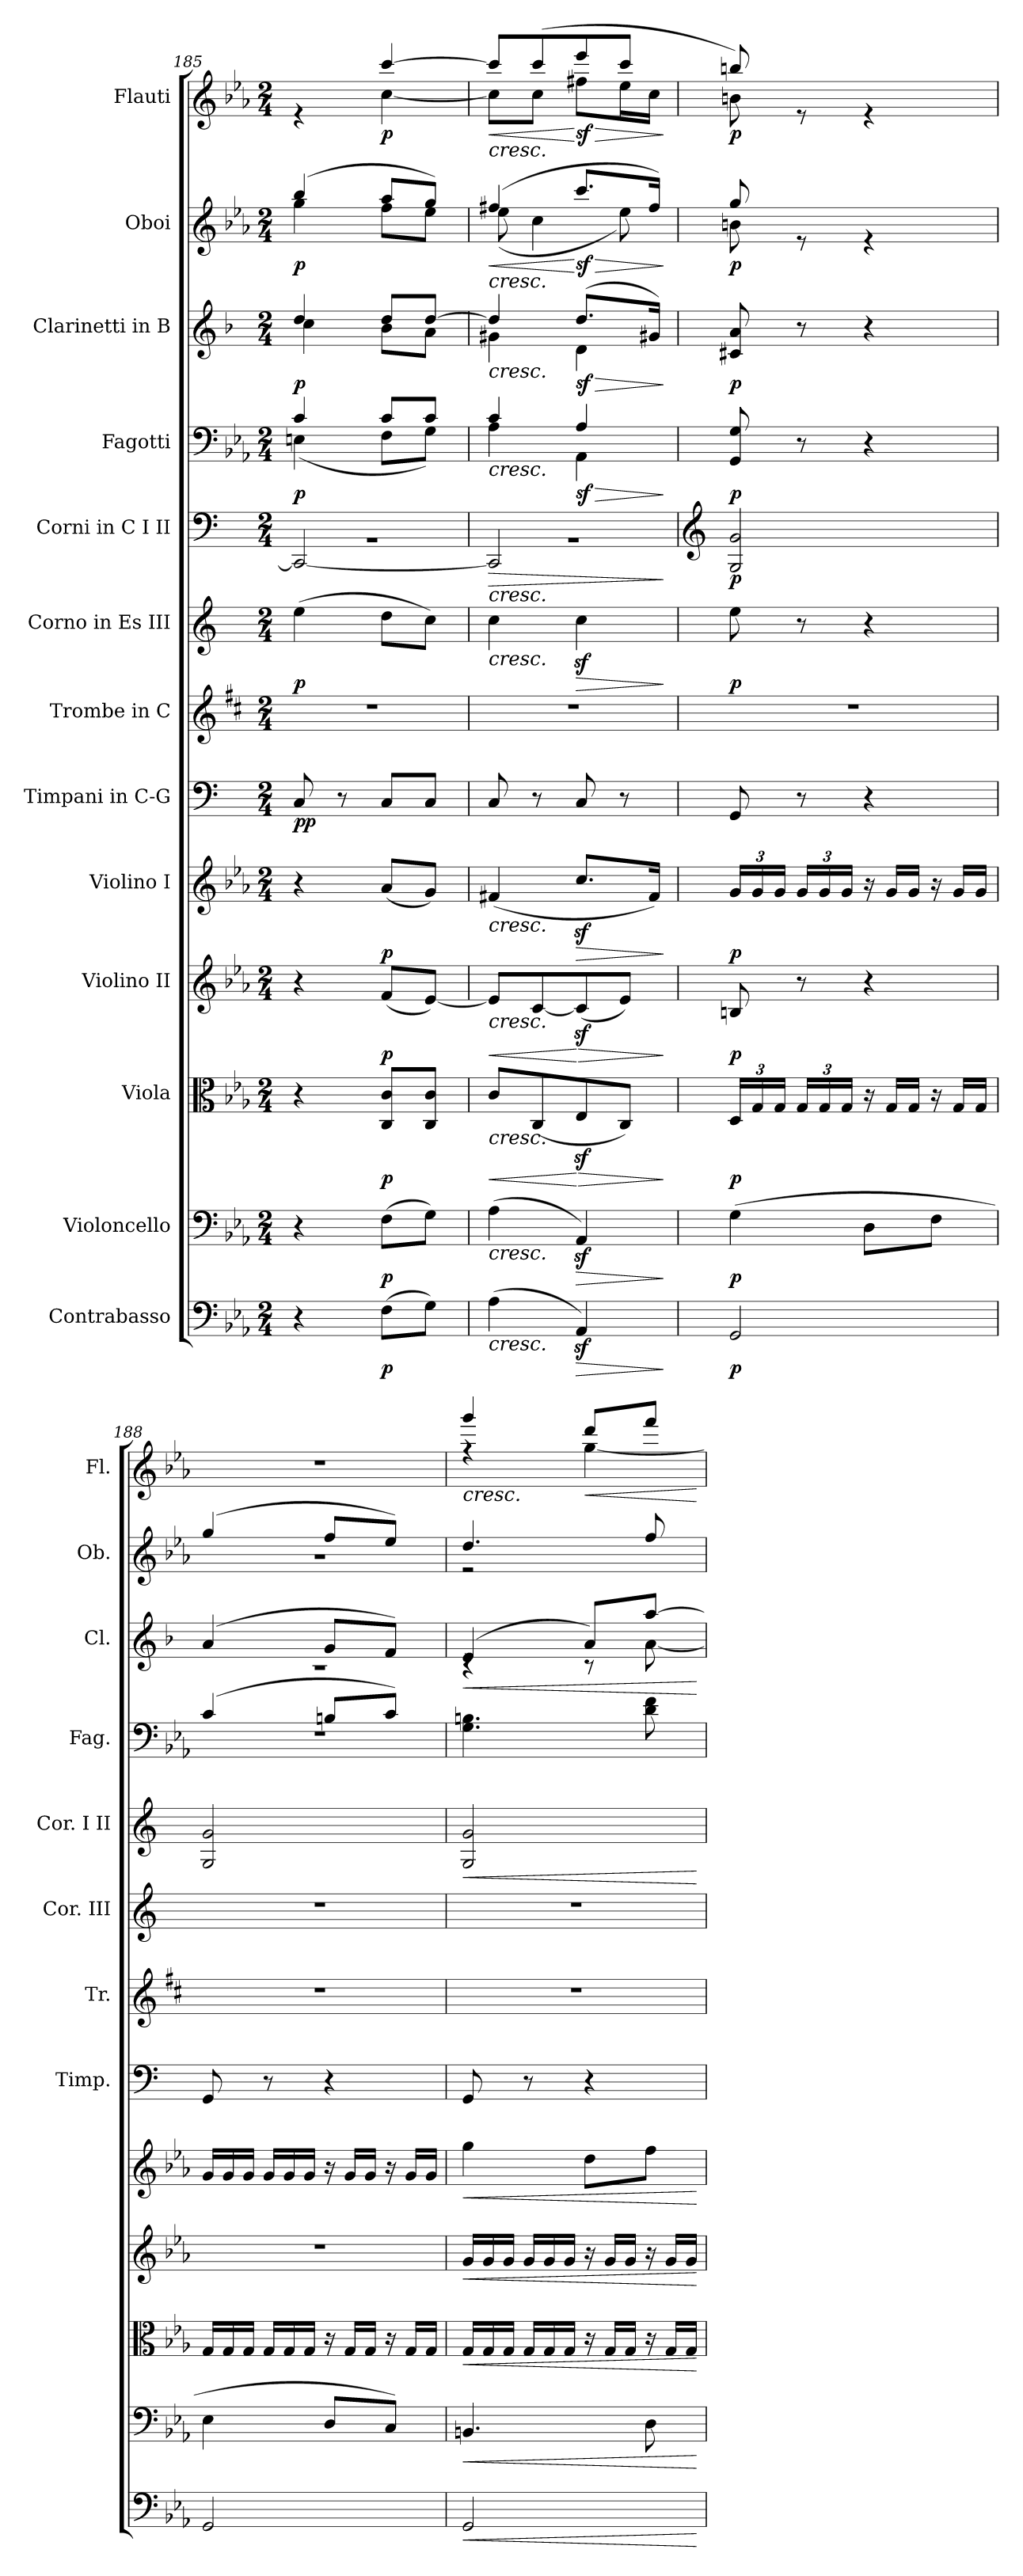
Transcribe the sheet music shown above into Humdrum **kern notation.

**kern	**dynam	**kern	**dynam	**kern	**dynam	**kern	**dynam	**kern	**dynam	**kern	**dynam	**kern	**kern	**dynam	**kern	**dynam	**kern	**dynam	**kern	**dynam	**kern	**dynam	**kern	**dynam
*part13	*part13	*part12	*part12	*part11	*part11	*part10	*part10	*part9	*part9	*part8	*part8	*part7	*part6	*part6	*part5	*part5	*part4	*part4	*part3	*part3	*part2	*part2	*part1	*part1
*staff13	*staff13	*staff12	*staff12	*staff11	*staff11	*staff10	*staff10	*staff9	*staff9	*staff8	*staff8	*staff7	*staff6	*staff6	*staff5	*staff5	*staff4	*staff4	*staff3	*staff3	*staff2	*staff2	*staff1	*staff1
*I"Contrabasso	*	*I"Violoncello	*	*I"Viola	*	*I"Violino II	*	*I"Violino I	*	*I"Timpani in C-G	*	*I"Trombe in C	*I"Corno in Es III	*	*I"Corni in C I II	*	*I"Fagotti	*	*I"Clarinetti in B	*	*I"Oboi	*	*I"Flauti	*
*	*	*	*	*	*	*	*	*	*	*I'Timp.	*	*I'Tr.	*I'Cor. III	*	*I'Cor. I II	*	*I'Fag.	*	*I'Cl.	*	*I'Ob.	*	*I'Fl.	*
*clefF4	*	*clefF4	*	*clefC3	*	*clefG2	*	*clefG2	*	*clefF4	*	*clefG2	*clefG2	*	*clefF4	*	*clefF4	*	*clefG2	*	*clefG2	*	*clefG2	*
*ITrd7c12	*	*	*	*	*	*	*	*	*	*	*	*ITrd1c2	*ITrd5c9	*	*ITrd7c12	*	*	*	*ITrd1c2	*	*	*	*	*
*k[b-e-a-]	*	*k[b-e-a-]	*	*k[b-e-a-]	*	*k[b-e-a-]	*	*k[b-e-a-]	*	*k[]	*	*k[]	*k[b-e-a-]	*	*k[]	*	*k[b-e-a-]	*	*k[b-e-a-]	*	*k[b-e-a-]	*	*k[b-e-a-]	*
*M2/4	*	*M2/4	*	*M2/4	*	*M2/4	*	*M2/4	*	*M2/4	*	*M2/4	*M2/4	*	*M2/4	*	*M2/4	*	*M2/4	*	*M2/4	*	*M2/4	*
=185	=185	=185	=185	=185	=185	=185	=185	=185	=185	=185	=185	=185	=185	=185	=185	=185	=185	=185	=185	=185	=185	=185	=185	=185
*	*	*	*	*	*	*	*	*	*	*	*	*	*	*	*^	*	*^	*	*^	*	*^	*	*^	*
!	!	!	!	!	!	!	!	!	!	!	!LO:DY:b	!	!	!LO:DY:b	!	!	!	!	!	!LO:DY:b	!	!	!LO:DY:b	!	!	!LO:DY:b	!	!	!
4r	.	4r	.	4r	.	4r	.	4r	.	8C/	pp	2r	(4g\	p	2rBB	2CCC/_	.	4c/	(4En\	p	4cc/	4b-\	p	(4bb-/	4gg\	p	4re	4ryy	.
.	.	.	.	.	.	.	.	.	.	8r	.	.	.	.	.	.	.	.	.	.	.	.	.	.	.	.	.	.	.
!	!LO:DY:b	!	!LO:DY:b	!	!LO:DY:b	!	!LO:DY:b	!	!LO:DY:b	!	!	!	!	!	!	!	!	!	!	!	!	!	!	!	!	!	!	!	!LO:DY:b
(8FF\L	p	(8F\L	p	8C/ 8c/L	p	(8f/L	p	(8a-/L	p	8C/L	.	.	8f\L	.	.	.	.	8c/L	8F\L	.	8cc/L	8a-\L	.	8aa-/L	8ff\L	.	[4ccc/	[4cc\	p
8GG\J)	.	8G\J)	.	8C/ 8c/J	.	[8e-/J)	.	8g/J)	.	8C/J	.	.	8e-\J)	.	.	.	.	8c/J	8G\J)	.	[8cc/J	8g\J	.	8gg/J)	8ee-\J	.	.	.	.
!!LO:PB:g=z	!!
=186	=186	=186	=186	=186	=186	=186	=186	=186	=186	=186	=186	=186	=186	=186	=186	=186	=186	=186	=186	=186	=186	=186	=186	=186	=186	=186	=186	=186	=186
!	!	!	!	!	!	!	!	!	!	!	!	!	!	!	!	!	!	!	!	!	!	!	!	!	!	!	!LO:TX:b:i:t=cresc.	!	!
!	!	!	!	!	!	!	!	!	!	!	!	!	!	!	!	!	!	!	!	!	!	!	!	!LO:TX:b:i:t=cresc.	!	!	!	!	!
!	!	!	!	!	!	!	!	!	!	!	!	!	!	!	!	!	!	!	!	!	!LO:TX:b:i:t=cresc.	!	!	!	!	!	!	!	!
!	!	!	!	!	!	!	!	!	!	!	!	!	!	!	!	!	!	!LO:TX:b:i:t=cresc.	!	!	!	!	!	!	!	!	!	!	!
!	!	!	!	!	!	!	!	!	!	!	!	!	!	!	!LO:TX:b:i:t=cresc.	!	!	!	!	!	!	!	!	!	!	!	!	!	!
!	!	!	!	!	!	!	!	!	!	!	!	!	!LO:TX:b:i:t=cresc.	!	!	!	!	!	!	!	!	!	!	!	!	!	!	!	!
!	!	!	!	!	!	!	!	!LO:TX:b:i:t=cresc.	!	!	!	!	!	!	!	!	!	!	!	!	!	!	!	!	!	!	!	!	!
!	!	!	!	!	!	!LO:TX:b:i:t=cresc.	!	!	!	!	!	!	!	!	!	!	!	!	!	!	!	!	!	!	!	!	!	!	!
!	!	!	!	!LO:TX:b:i:t=cresc.	!	!	!	!	!	!	!	!	!	!	!	!	!	!	!	!	!	!	!	!	!	!	!	!	!
!	!	!LO:TX:b:i:t=cresc.	!	!	!	!	!	!	!	!	!	!	!	!	!	!	!	!	!	!	!	!	!	!	!	!	!	!	!
!LO:TX:b:i:t=cresc.	!	!	!	!	!	!	!	!	!	!	!	!	!	!	!	!	!	!	!	!	!	!	!	!	!	!	!	!	!
!	!	!	!	!	!LO:HP:b	!	!LO:HP:b	!	!	!	!	!	!	!	!	!	!LO:HP:b	!	!	!	!	!	!	!	!	!LO:HP:b	!	!	!LO:HP:b
(4AA-\	.	(4A-\	.	8c/L	<	8e-/L]	<	(4f#X/	.	8C/	.	2r	4e-\	.	2rBB	2CCC/]	>	4c/	4A-\	.	4cc/]	4f#X\	.	(4ff#X/	(8ee-\	<	8ccc/L]	8cc\L]	<
.	.	.	.	(8C/	.	[8c/	.	.	.	8r	.	.	.	.	.	.	.	.	.	.	.	.	.	.	4cc\	.	(8ccc/	8cc\J	.
!	!LO:HP:b	!	!LO:HP:b	!	!LO:HP:n=1:b	!	!LO:HP:n=1:b	!	!LO:HP:b	!	!	!	!	!LO:HP:b	!	!	!	!	!	!LO:HP:b	!	!	!LO:HP:b	!	!	!LO:HP:n=1:b	!	!	!LO:HP:n=1:b
!	!	!	!	!	!	!	!	!	!	!	!	!	!	!	!	!	!	!	!	!LO:DY:n=1:b	!	!	!LO:DY:n=1:b	!	!	!LO:DY:n=1:b	!	!	!LO:DY:n=1:b
4AAA-z</)	>	4AA-z</)	>	8E-z</	[ >	(8cz</]	[ >	8.ccz</L	>	8C/	.	.	4e-z<\	>	.	.	.	4A-/	4AA-\	> sf	(8.cc/L	4c\	> sf	8.ccc/L	.	[ > sf	8eee-/	8ff#X\L	[ > sf
.	.	.	.	8C/J)	.	8e-/J)	.	.	.	8r	.	.	.	.	.	.	.	.	.	.	.	.	.	.	8ee-\)	.	8ccc/J	16ee-\L	.
.	.	.	.	.	.	.	.	16f#/Jk)	.	.	.	.	.	.	.	.	.	.	.	.	16f#X/Jk)	.	.	16ff#/Jk)	.	.	.	16cc\JJ	.
*	*	*	*	*	*	*	*	*	*	*	*	*	*	*	*v	*v	*	*	*	*	*v	*v	*	*v	*v	*	*v	*v	*
*	*	*	*	*	*	*	*	*	*	*	*	*	*	*	*	*	*v	*v	*	*	*	*	*	*	*
.	]	.	]	.	]	.	]	.	]	.	.	.	.	]	.	]	.	]	.	]	.	]	.	]
=187	=187	=187	=187	=187	=187	=187	=187	=187	=187	=187	=187	=187	=187	=187	=187	=187	=187	=187	=187	=187	=187	=187	=187	=187
*	*	*	*	*	*	*	*	*	*	*	*	*	*	*	*clefG2	*	*	*	*	*	*	*	*	*
*	*	*	*	*Xbrackettup	*	*	*	*Xbrackettup	*	*	*	*	*	*	*	*	*	*	*	*	*	*	*	*
*	*	*	*	*	*	*	*	*	*	*	*	*	*	*	*	*	*	*	*	*	*^	*	*^	*
!	!LO:DY:b	!	!LO:DY:b	!	!LO:DY:b	!	!LO:DY:b	!	!LO:DY:b	!	!	!	!	!LO:DY:b	!	!LO:DY:b	!	!LO:DY:b	!	!LO:DY:b	!	!	!LO:DY:b	!	!	!LO:DY:b
2GGG/	p	(4G\	p	24D/LL	p	8Bn/	p	24g/LL	p	8GG/	.	2r	8g\	p	2GG/ 2G/	p	8GG/ 8G/	p	8Bn/ 8g/	p	8gg/	8bn\	p	8bbn/)	8bn\	p
.	.	.	.	24G/	.	.	.	24g/	.	.	.	.	.	.	.	.	.	.	.	.	.	.	.	.	.	.
.	.	.	.	24G/JJ	.	.	.	24g/JJ	.	.	.	.	.	.	.	.	.	.	.	.	.	.	.	.	.	.
.	.	.	.	24G/LL	.	8r	.	24g/LL	.	8r	.	.	8r	.	.	.	8r	.	8r	.	8re	4.ryy	.	8re	4.ryy	.
.	.	.	.	24G/	.	.	.	24g/	.	.	.	.	.	.	.	.	.	.	.	.	.	.	.	.	.	.
.	.	.	.	24G/JJ	.	.	.	24g/JJ	.	.	.	.	.	.	.	.	.	.	.	.	.	.	.	.	.	.
*	*	*	*	*Xtuplet	*	*	*	*Xtuplet	*	*	*	*	*	*	*	*	*	*	*	*	*	*	*	*	*	*
.	.	8D\L	.	24r	.	4r	.	24r	.	4r	.	.	4r	.	.	.	4r	.	4r	.	4re	.	.	4re	.	.
.	.	.	.	24G/LL	.	.	.	24g/LL	.	.	.	.	.	.	.	.	.	.	.	.	.	.	.	.	.	.
.	.	.	.	24G/JJ	.	.	.	24g/JJ	.	.	.	.	.	.	.	.	.	.	.	.	.	.	.	.	.	.
.	.	8F\J	.	24r	.	.	.	24r	.	.	.	.	.	.	.	.	.	.	.	.	.	.	.	.	.	.
.	.	.	.	24G/LL	.	.	.	24g/LL	.	.	.	.	.	.	.	.	.	.	.	.	.	.	.	.	.	.
.	.	.	.	24G/JJ	.	.	.	24g/JJ	.	.	.	.	.	.	.	.	.	.	.	.	.	.	.	.	.	.
*	*	*	*	*	*	*	*	*	*	*	*	*	*	*	*	*	*	*	*	*	*	*	*	*v	*v	*
=188	=188	=188	=188	=188	=188	=188	=188	=188	=188	=188	=188	=188	=188	=188	=188	=188	=188	=188	=188	=188	=188	=188	=188	=188	=188
*	*	*	*	*	*	*	*	*	*	*	*	*	*	*	*	*	*^	*	*^	*	*	*	*	*	*
2GGG/	.	4E-\	.	24G/LL	.	2r	.	24g/LL	.	8GG/	.	2r	2r	.	2GG/ 2G/	.	(4c/	2rF	.	(4g/	2r	.	(4gg/	2r	.	2r	.
.	.	.	.	24G/	.	.	.	24g/	.	.	.	.	.	.	.	.	.	.	.	.	.	.	.	.	.	.	.
.	.	.	.	24G/JJ	.	.	.	24g/JJ	.	.	.	.	.	.	.	.	.	.	.	.	.	.	.	.	.	.	.
.	.	.	.	24G/LL	.	.	.	24g/LL	.	8r	.	.	.	.	.	.	.	.	.	.	.	.	.	.	.	.	.
.	.	.	.	24G/	.	.	.	24g/	.	.	.	.	.	.	.	.	.	.	.	.	.	.	.	.	.	.	.
.	.	.	.	24G/JJ	.	.	.	24g/JJ	.	.	.	.	.	.	.	.	.	.	.	.	.	.	.	.	.	.	.
.	.	8D/L	.	24r	.	.	.	24r	.	4r	.	.	.	.	.	.	8Bn/L	.	.	8f/L	.	.	8ff/L	.	.	.	.
.	.	.	.	24G/LL	.	.	.	24g/LL	.	.	.	.	.	.	.	.	.	.	.	.	.	.	.	.	.	.	.
.	.	.	.	24G/JJ	.	.	.	24g/JJ	.	.	.	.	.	.	.	.	.	.	.	.	.	.	.	.	.	.	.
.	.	8C/J)	.	24r	.	.	.	24r	.	.	.	.	.	.	.	.	8c/J)	.	.	8e-/J)	.	.	8ee-/J)	.	.	.	.
.	.	.	.	24G/LL	.	.	.	24g/LL	.	.	.	.	.	.	.	.	.	.	.	.	.	.	.	.	.	.	.
.	.	.	.	24G/JJ	.	.	.	24g/JJ	.	.	.	.	.	.	.	.	.	.	.	.	.	.	.	.	.	.	.
*	*	*	*	*	*	*	*	*	*	*	*	*	*	*	*	*	*v	*v	*	*	*	*	*	*	*	*	*
=189	=189	=189	=189	=189	=189	=189	=189	=189	=189	=189	=189	=189	=189	=189	=189	=189	=189	=189	=189	=189	=189	=189	=189	=189	=189	=189
!	!LO:HP:b	!	!LO:HP:b	!	!LO:HP:b	!	!	!	!	!	!	!	!	!	!	!	!	!	!	!	!	!	!	!	!	!
*	*	*	*	*	*	*Xtuplet	*	*	*	*	*	*	*	*	*	*	*	*	*	*	*	*	*	*	*	*
!	!	!	!	!	!	!	!LO:HP:b	!	!LO:HP:b	!	!	!	!	!	!	!LO:HP:b	!	!	!	!	!LO:HP:b	!	!	!LO:HP:b	!	!LO:HP:b
*	*	*	*	*	*	*	*	*	*	*	*	*	*	*	*	*	*	*	*	*	*	*	*	*	*^	*
2GGG/	<	4.BBn/	<	24G/LL	<	24g/LL	<	4gg\	<	8GG/	.	2r	2r	.	2GG/ 2G/	<	4.G\ 4.Bn\	.	(4d/	4rc	<	4.dd/	2r	<	4ggg/	4rff	<
.	.	.	.	24G/	.	24g/	.	.	.	.	.	.	.	.	.	.	.	.	.	.	.	.	.	.	.	.	.
.	.	.	.	24G/JJ	.	24g/JJ	.	.	.	.	.	.	.	.	.	.	.	.	.	.	.	.	.	.	.	.	.
.	.	.	.	24G/LL	.	24g/LL	.	.	.	8r	.	.	.	.	.	.	.	.	.	.	.	.	.	.	.	.	.
.	.	.	.	24G/	.	24g/	.	.	.	.	.	.	.	.	.	.	.	.	.	.	.	.	.	.	.	.	.
.	.	.	.	24G/JJ	.	24g/JJ	.	.	.	.	.	.	.	.	.	.	.	.	.	.	.	.	.	.	.	.	.
!	!	!	!	!	!	!	!	!	!	!	!	!	!	!	!	!	!	!	!	!	!	!	!	!	!	!	!LO:HP:b
.	.	.	.	24r	.	24r	.	8dd\L	.	4r	.	.	.	.	.	.	.	.	8g/L)	8r	.	.	.	.	8ddd/L	[4gg\	<
.	.	.	.	24G/LL	.	24g/LL	.	.	.	.	.	.	.	.	.	.	.	.	.	.	.	.	.	.	.	.	.
.	.	.	.	24G/JJ	.	24g/JJ	.	.	.	.	.	.	.	.	.	.	.	.	.	.	.	.	.	.	.	.	.
.	.	8D\	.	24r	.	24r	.	8ff\J	.	.	.	.	.	.	.	.	8d\ 8f\	.	[8gg/J	[8g\	.	8ff/	.	.	8fff/J	.	.
.	.	.	.	24G/LL	.	24g/LL	.	.	.	.	.	.	.	.	.	.	.	.	.	.	.	.	.	.	.	.	.
.	.	.	.	24G/JJ	.	24g/JJ	.	.	.	.	.	.	.	.	.	.	.	.	.	.	.	.	.	.	.	.	.
*	*	*	*	*	*	*	*	*	*	*	*	*	*	*	*	*	*	*	*v	*v	*	*	*	*	*v	*v	*
*	*	*	*	*	*	*	*	*	*	*	*	*	*	*	*	*	*	*	*	*	*v	*v	*	*	*
.	[	.	[	.	[	.	[	.	[	.	.	.	.	.	.	[	.	.	.	[	.	[	.	[ [
=	=	=	=	=	=	=	=	=	=	=	=	=	=	=	=	=	=	=	=	=	=	=	=	=
*-	*-	*-	*-	*-	*-	*-	*-	*-	*-	*-	*-	*-	*-	*-	*-	*-	*-	*-	*-	*-	*-	*-	*-	*-
